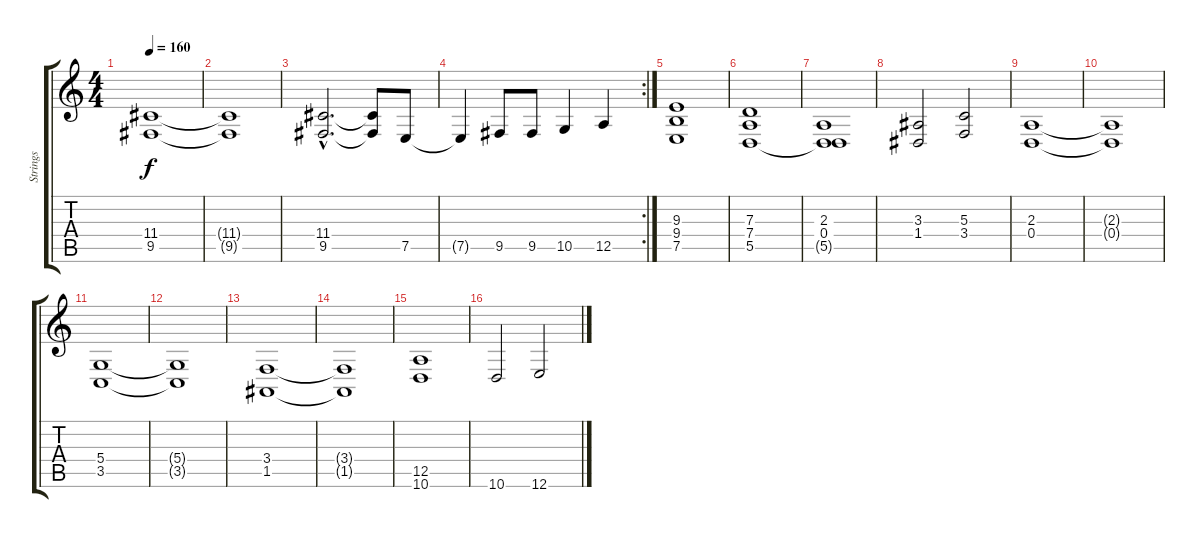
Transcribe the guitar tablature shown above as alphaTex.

\track ("Strings" "Strings") {instrument stringensemble1}
\staff {score tabs}
\tuning (E4 B3 G3 D3 A2 E2) {hide}
\ts (4 4)
\tempo 160
\clef g2
\ks c
(11.4 9.5).1{dy f} |
(11.4{t} 9.5{t}).1 |
(11.4{hac} 9.5{hac}).2{d} (11.4{t} 9.5{t}).8 7.5.8 |
\rc 2
7.5{t}.4 9.5.8 9.5.8 10.5.4 12.5.4 |
(9.3 9.4 7.5).1 |
(7.3 7.4 5.5).1 |
(2.3 0.4 5.5{t}).1 |
(3.3 1.4).2 (5.3 3.4).2 |
(2.3 0.4).1 |
(2.3{t} 0.4{t}).1 |
(5.4 3.5).1 |
(5.4{t} 3.5{t}).1 |
(3.4 1.5).1 |
(3.4{t} 1.5{t}).1 |
(12.5 10.6).1 |
10.6.2 12.6.2
